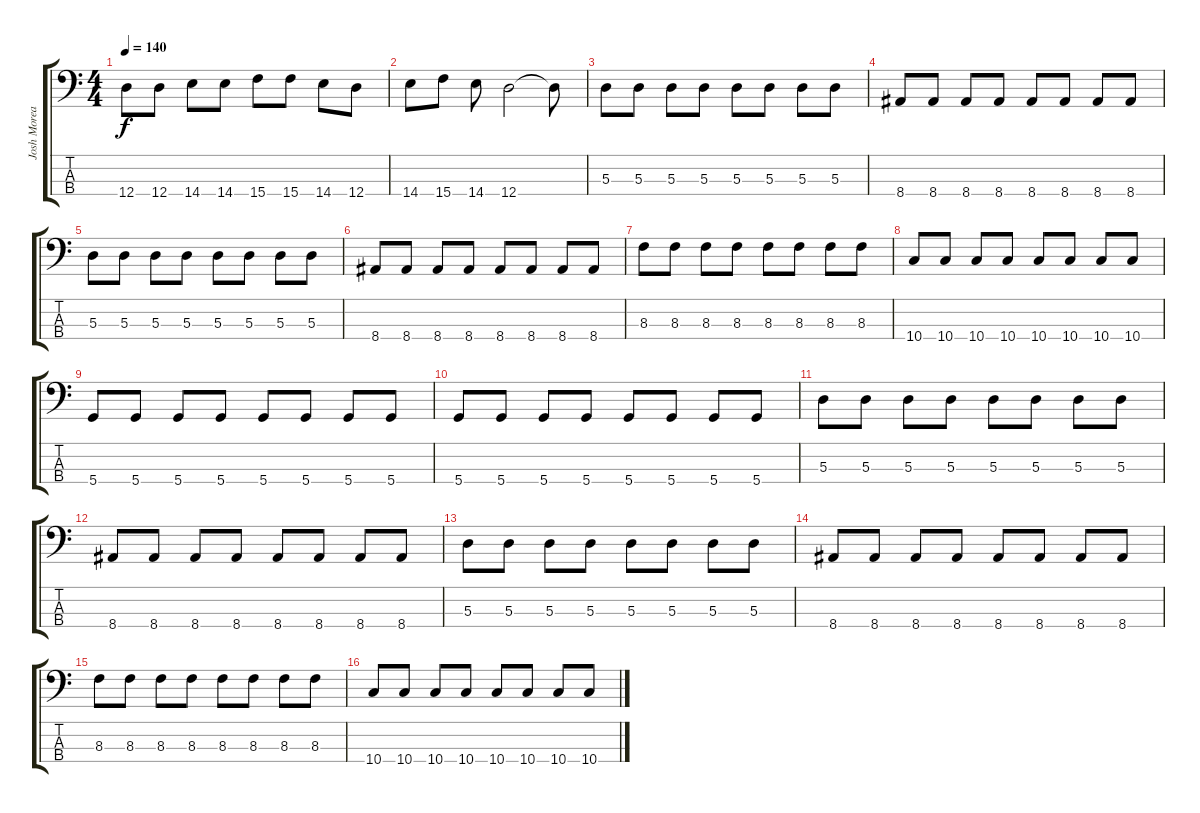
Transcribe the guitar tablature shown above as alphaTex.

\track ("Josh Moreau" "Josh Morea") {instrument electricbasspick}
\staff {score tabs}
\tuning (G2 D2 A1 D1) {hide}
\ts (4 4)
\tempo 140
\clef f4
\ks c
12.4.8{dy f} 12.4.8 14.4.8 14.4.8 15.4.8 15.4.8 14.4.8 12.4.8 |
14.4.8 15.4.8 14.4.8 12.4.2 12.4{t}.8 |
5.3.8 5.3.8 5.3.8 5.3.8 5.3.8 5.3.8 5.3.8 5.3.8 |
8.4.8 8.4.8 8.4.8 8.4.8 8.4.8 8.4.8 8.4.8 8.4.8 |
5.3.8 5.3.8 5.3.8 5.3.8 5.3.8 5.3.8 5.3.8 5.3.8 |
8.4.8 8.4.8 8.4.8 8.4.8 8.4.8 8.4.8 8.4.8 8.4.8 |
8.3.8 8.3.8 8.3.8 8.3.8 8.3.8 8.3.8 8.3.8 8.3.8 |
10.4.8 10.4.8 10.4.8 10.4.8 10.4.8 10.4.8 10.4.8 10.4.8 |
5.4.8 5.4.8 5.4.8 5.4.8 5.4.8 5.4.8 5.4.8 5.4.8 |
5.4.8 5.4.8 5.4.8 5.4.8 5.4.8 5.4.8 5.4.8 5.4.8 |
5.3.8 5.3.8 5.3.8 5.3.8 5.3.8 5.3.8 5.3.8 5.3.8 |
8.4.8 8.4.8 8.4.8 8.4.8 8.4.8 8.4.8 8.4.8 8.4.8 |
5.3.8 5.3.8 5.3.8 5.3.8 5.3.8 5.3.8 5.3.8 5.3.8 |
8.4.8 8.4.8 8.4.8 8.4.8 8.4.8 8.4.8 8.4.8 8.4.8 |
8.3.8 8.3.8 8.3.8 8.3.8 8.3.8 8.3.8 8.3.8 8.3.8 |
10.4.8 10.4.8 10.4.8 10.4.8 10.4.8 10.4.8 10.4.8 10.4.8
